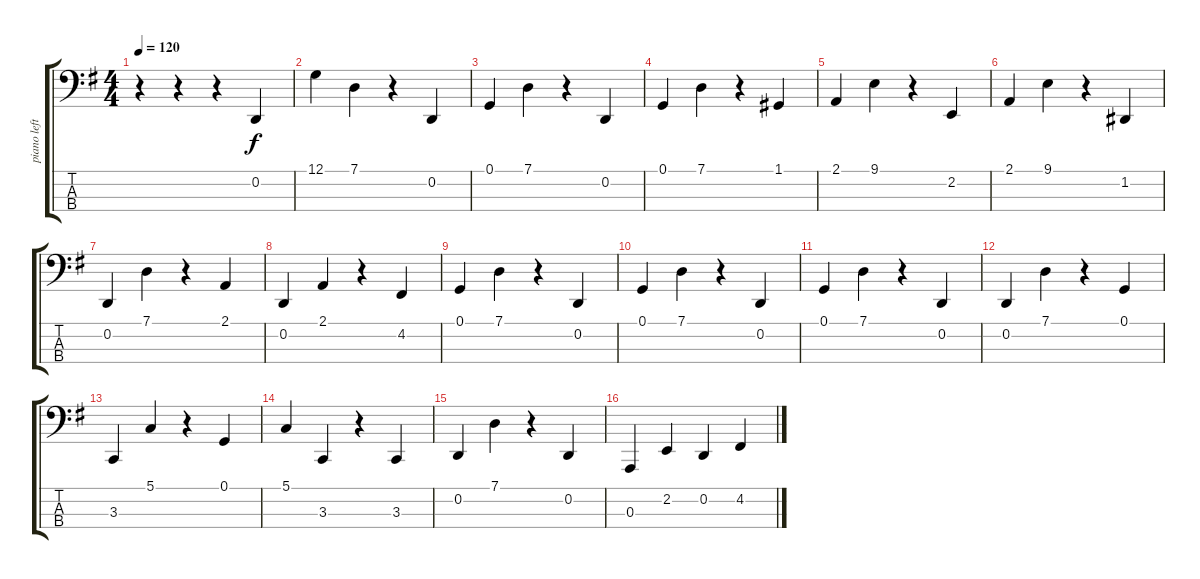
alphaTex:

\track ("piano left" "piano left") {instrument acousticgrandpiano}
\staff {score tabs}
\tuning (G2 D2 A1 E1) {hide}
\ts (4 4)
\tempo 120
\clef f4
\ks g
r.4{dy f} r.4 r.4 0.2.4 |
12.1.4 7.1.4 r.4 0.2.4 |
0.1.4 7.1.4 r.4 0.2.4 |
0.1.4 7.1.4 r.4 1.1.4 |
2.1.4 9.1.4 r.4 2.2.4 |
2.1.4 9.1.4 r.4 1.2.4 |
0.2.4 7.1.4 r.4 2.1.4 |
0.2.4 2.1.4 r.4 4.2.4 |
0.1.4 7.1.4 r.4 0.2.4 |
0.1.4 7.1.4 r.4 0.2.4 |
0.1.4 7.1.4 r.4 0.2.4 |
0.2.4 7.1.4 r.4 0.1.4 |
3.3.4 5.1.4 r.4 0.1.4 |
5.1.4 3.3.4 r.4 3.3.4 |
0.2.4 7.1.4 r.4 0.2.4 |
0.3.4 2.2.4 0.2.4 4.2.4
